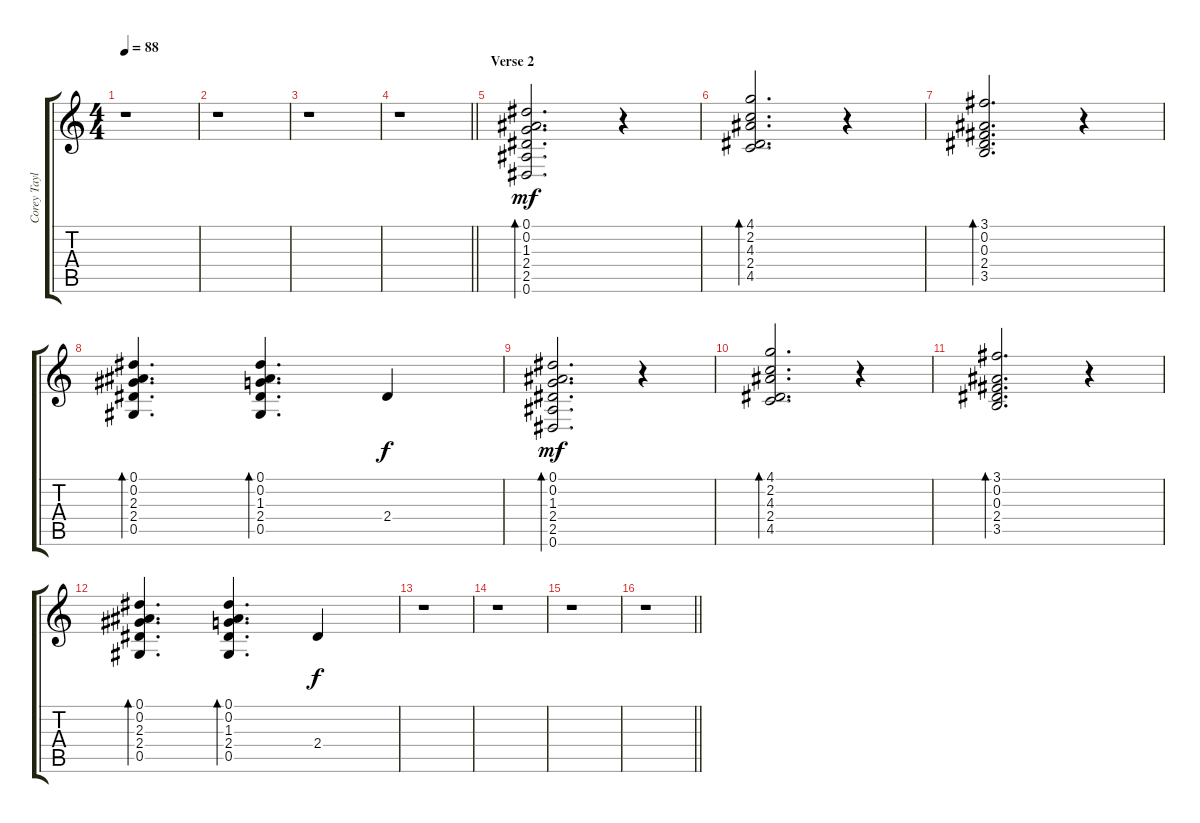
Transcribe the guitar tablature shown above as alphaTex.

\track ("Corey Taylor" "Corey Tayl") {instrument acousticguitarsteel}
\staff {score tabs}
\tuning (Eb4 Bb3 Gb3 Db3 Ab2 Eb2) {hide}
\ts (4 4)
\tempo 88
\clef g2
\ks c
r.1{dy mf} |
r.1 |
r.1 |
\barLineRight lightlight
r.1 |
\section ("" "Verse 2")
(0.1 0.2 1.3 2.4 2.5 0.6).2{d bd 120 instrument electricguitarclean} r.4 |
(4.1 2.2 4.3 2.4 4.5).2{d bd 120} r.4 |
(3.1 0.2 0.3 2.4 3.5).2{d bd 120} r.4 |
(0.1 0.2 2.3 2.4 0.5).4{d bd 60} (0.1 0.2 1.3 2.4 0.5).4{d bd 60} 2.4.4{dy f} |
(0.1 0.2 1.3 2.4 2.5 0.6).2{d bd 120 dy mf} r.4 |
(4.1 2.2 4.3 2.4 4.5).2{d bd 120} r.4 |
(3.1 0.2 0.3 2.4 3.5).2{d bd 120} r.4 |
(0.1 0.2 2.3 2.4 0.5).4{d bd 60} (0.1 0.2 1.3 2.4 0.5).4{d bd 60} 2.4.4{dy f} |
r.1 |
r.1 |
r.1 |
\barLineRight lightlight
r.1
